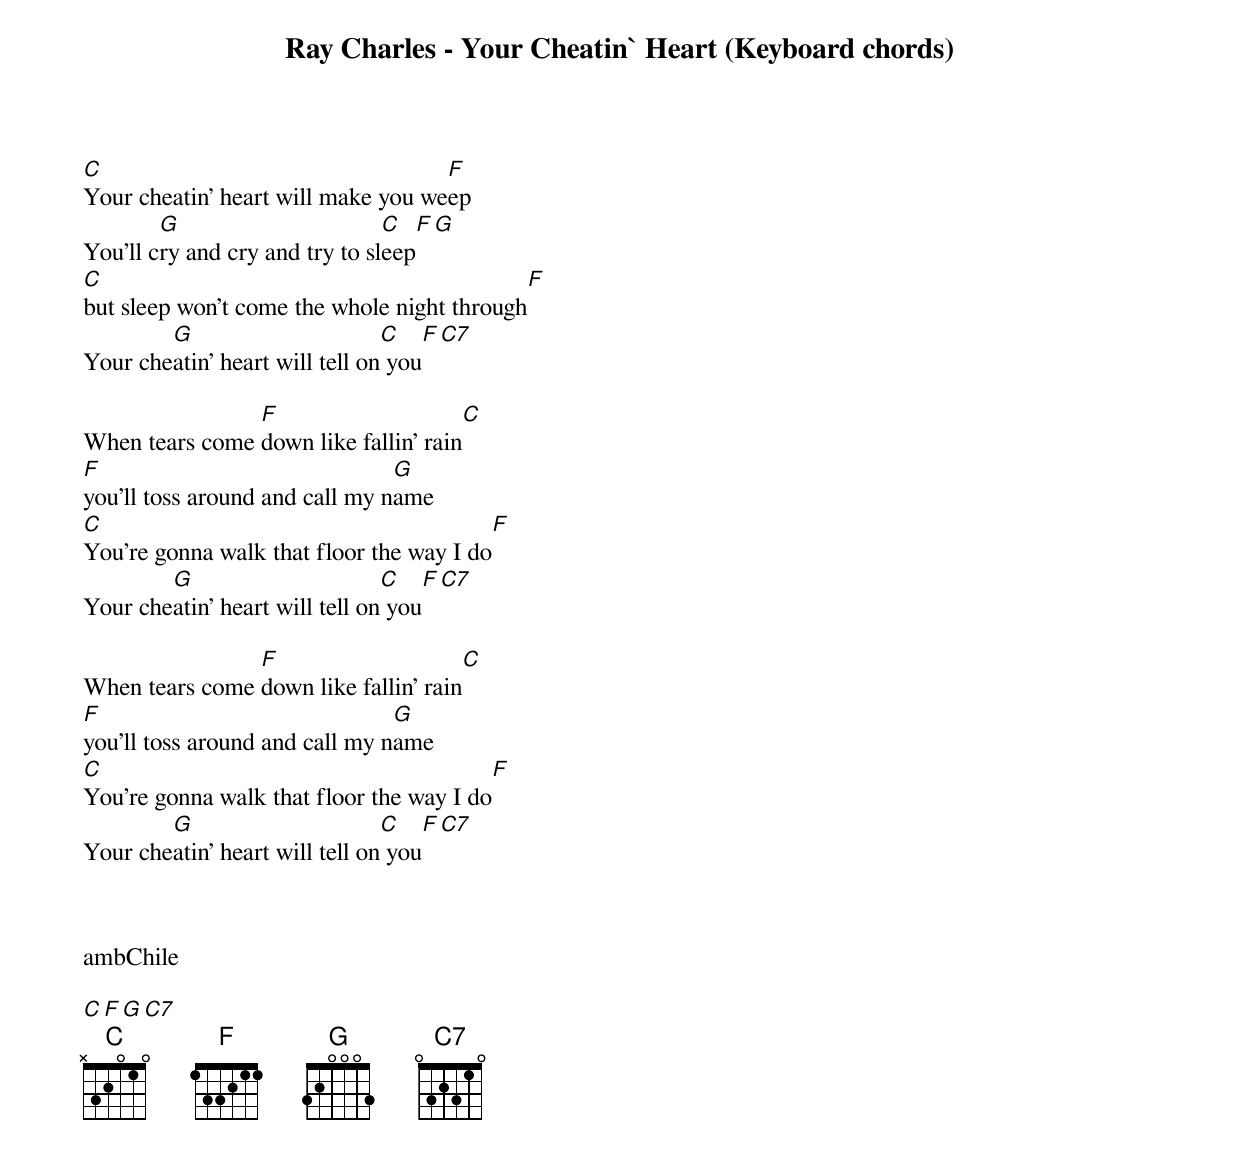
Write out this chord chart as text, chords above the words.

Ray Charles - Your Cheatin` Heart (Keyboard chords)

C				    F
Your cheatin' heart will make you weep
	G			C       F G
You'll cry and cry and try to sleep
C				              F
but sleep won't come the whole night through
	G			C       F C7
Your cheatin' heart will tell on you

		F		      C
When tears come down like fallin' rain
F				G
you'll toss around and call my name
C				             F
You're gonna walk that floor the way I do
	G			C       F C7
Your cheatin' heart will tell on you

		F		      C
When tears come down like fallin' rain
F				G
you'll toss around and call my name
C				             F
You're gonna walk that floor the way I do
	G			C       F C7
Your cheatin' heart will tell on you



ambChile

  C      F      G      C7
